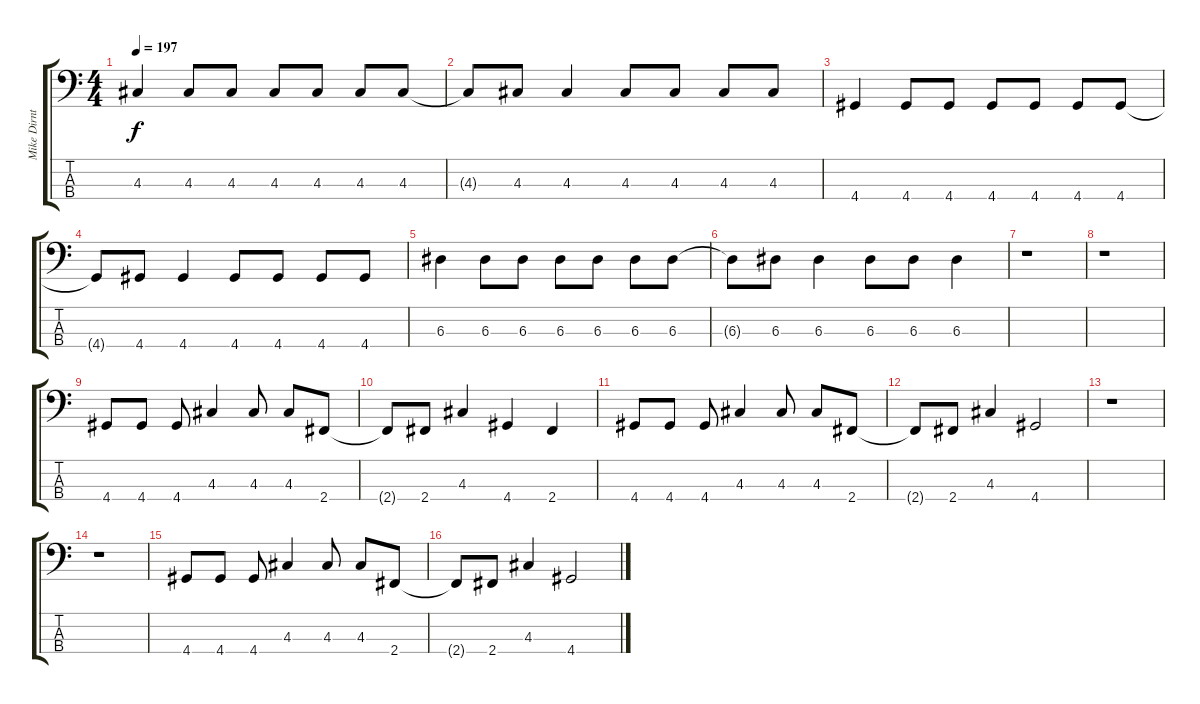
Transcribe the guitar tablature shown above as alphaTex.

\track ("Mike Dirnt" "Mike Dirnt") {instrument electricbassfinger}
\staff {score tabs}
\tuning (G2 D2 A1 E1) {hide}
\ts (4 4)
\tempo 197
\clef f4
\ks c
4.3.4{dy f} 4.3.8 4.3.8 4.3.8 4.3.8 4.3.8 4.3.8 |
4.3{t}.8 4.3.8 4.3.4 4.3.8 4.3.8 4.3.8 4.3.8 |
4.4.4 4.4.8 4.4.8 4.4.8 4.4.8 4.4.8 4.4.8 |
4.4{t}.8 4.4.8 4.4.4 4.4.8 4.4.8 4.4.8 4.4.8 |
6.3.4 6.3.8 6.3.8 6.3.8 6.3.8 6.3.8 6.3.8 |
6.3{t}.8 6.3.8 6.3.4 6.3.8 6.3.8 6.3.4 |
r.1 |
r.1 |
4.4.8 4.4.8 4.4.8 4.3.4 4.3.8 4.3.8 2.4.8 |
2.4{t}.8 2.4.8 4.3.4 4.4.4 2.4.4 |
4.4.8 4.4.8 4.4.8 4.3.4 4.3.8 4.3.8 2.4.8 |
2.4{t}.8 2.4.8 4.3.4 4.4.2 |
r.1 |
r.1 |
4.4.8 4.4.8 4.4.8 4.3.4 4.3.8 4.3.8 2.4.8 |
2.4{t}.8 2.4.8 4.3.4 4.4.2
